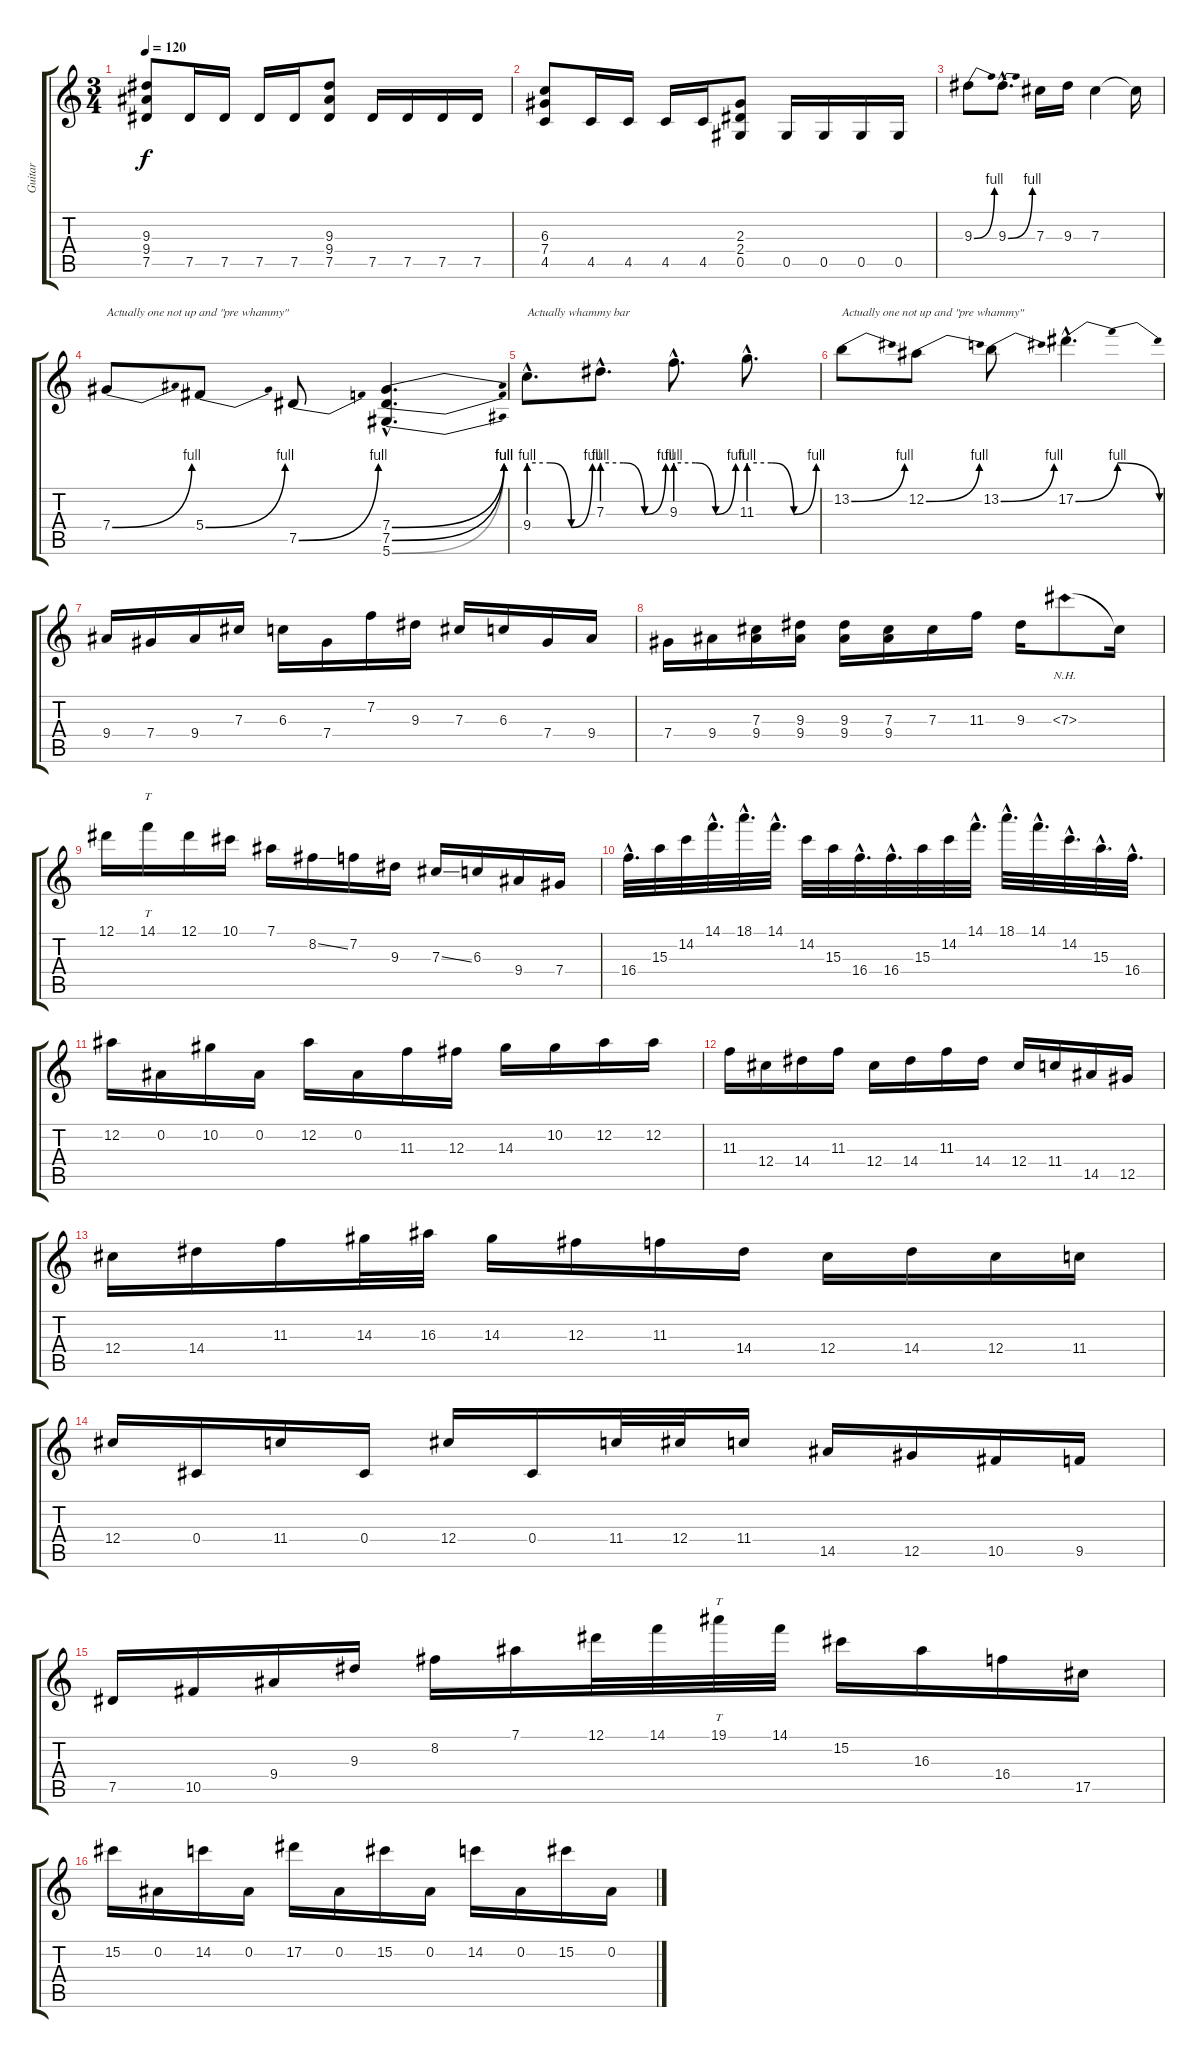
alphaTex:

\track ("Guitar" "Guitar") {instrument distortionguitar}
\staff {score tabs}
\tuning (Eb4 Bb3 Gb3 Db3 Ab2 Eb2) {hide}
\ts (3 4)
\tempo 120
\clef g2
\ks c
(9.3 9.4 7.5).8{dy f} 7.5.16 7.5.16 7.5.16 7.5.16 (9.3 9.4 7.5).8 7.5.16 7.5.16 7.5.16 7.5.16 |
(6.3 7.4 4.5).8 4.5.16 4.5.16 4.5.16 4.5.16 (2.3 2.4 0.5).8 0.5.16 0.5.16 0.5.16 0.5.16 |
9.3{be (bend 0 0 60 4)}.8{volume 14} 9.3{be (bend 0 0 60 4) hac}.8{d} 7.3.16 9.3.16 7.3.4 7.3{t}.16 |
7.4{be (bend 0 0 60 4)}.8{txt "Actually one not up and \"pre whammy\""} 5.4{be (bend 0 0 60 4)}.8 7.5{be (bend 0 0 60 4)}.8 (7.4{be (bend 0 0 60 4) hac} 7.5{be (bend 0 0 60 4) hac} 5.6{be (bend 0 0 60 4) hac}).4{d} |
9.4{be (custom 0 4 20 4 40 0 60 4) hac}.8{d txt "Actually whammy bar"} 7.3{be (custom 0 4 20 4 40 0 60 4) hac}.8{d} 9.3{be (custom 0 4 20 4 40 0 60 4) hac}.8{d} 11.3{be (custom 0 4 20 4 40 0 60 4) hac}.8{d} |
13.2{be (bend 0 0 60 4)}.8{txt "Actually one not up and \"pre whammy\""} 12.2{be (bend 0 0 60 4)}.8 13.2{be (bend 0 0 60 4)}.8 17.2{be (bendrelease 0 0 30 4 30 4 60 0) hac}.4{d} |
9.4.16 7.4.16 9.4.16 7.3.16 6.3.16 7.4.16 7.2.16 9.3.16 7.3.16 6.3.16 7.4.16 9.4.16 |
7.4.16 9.4.16 (7.3 9.4).16 (9.3 9.4).16 (9.3 9.4).16 (7.3 9.4).16 7.3.16 11.3.16 9.3.16 7.3{nh}.8 7.3{t}.16 |
12.1.16 14.1.16{tt} 12.1.16 10.1.16 7.1.16 8.2{ss}.16 7.2.16 9.3.16 7.3{ss}.16 6.3.16 9.4.16 7.4.16 |
16.4{hac}.32{d} 15.3.32 14.2.32 14.1{hac}.32{d} 18.1{hac}.32{d} 14.1{hac}.32{d} 14.2.32 15.3.32 16.4{hac}.32{d} 16.4{hac}.32{d} 15.3.32 14.2.32 14.1{hac}.32{d} 18.1{hac}.32{d} 14.1{hac}.32{d} 14.2{hac}.32{d} 15.3{hac}.32{d} 16.4{hac}.32{d} |
12.2.16 0.2.16 10.2.16 0.2.16 12.2.16 0.2.16 11.3.16 12.3.16 14.3.16 10.2.16 12.2.16 12.2.16 |
11.3.16 12.4.16 14.4.16 11.3.16 12.4.16 14.4.16 11.3.16 14.4.16 12.4.16 11.4.16 14.5.16 12.5.16 |
12.4.16 14.4.16 11.3.16 14.3.32 16.3.32 14.3.16 12.3.16 11.3.16 14.4.16 12.4.16 14.4.16 12.4.16 11.4.16 |
12.4.16 0.4.16 11.4.16 0.4.16 12.4.16 0.4.16 11.4.32 12.4.32 11.4.16 14.5.16 12.5.16 10.5.16 9.5.16 |
7.5.16 10.5.16 9.4.16 9.3.16 8.2.16 7.1.16 12.1.32 14.1.32 19.1.32{tt} 14.1.32 15.2.16 16.3.16 16.4.16 17.5.16 |
15.2.16 0.2.16 14.2.16 0.2.16 17.2.16 0.2.16 15.2.16 0.2.16 14.2.16 0.2.16 15.2.16 0.2.16
